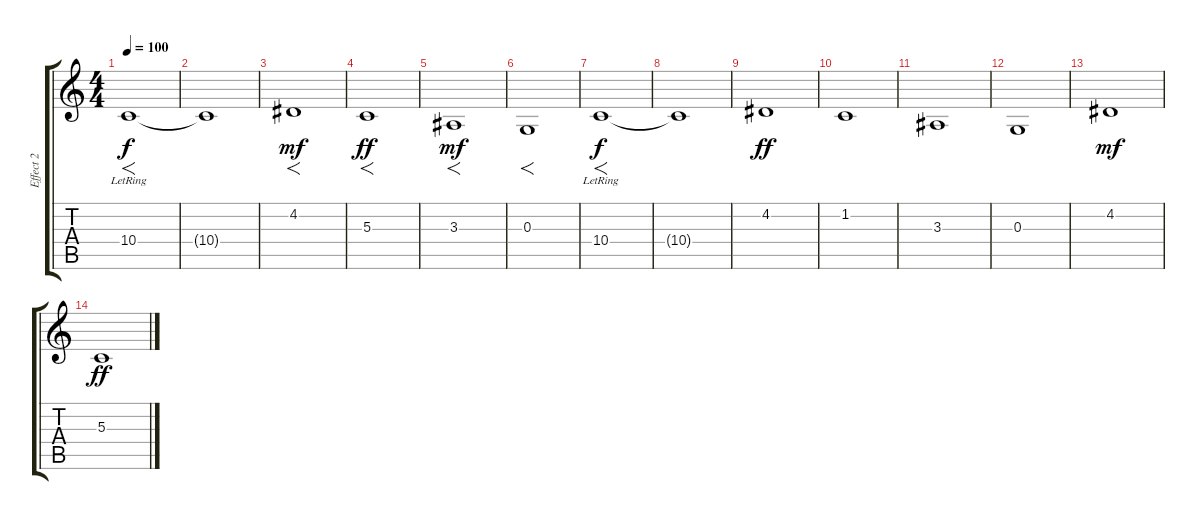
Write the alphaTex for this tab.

\track ("Effect 2" "Effect 2") {instrument choiraahs}
\staff {score tabs}
\tuning (E4 B3 G3 D3 A2 E2) {hide}
\ts (4 4)
\tempo 100
\clef g2
\ks c
10.4{lr}.1{f dy f} |
10.4{t}.1 |
4.2.1{f dy mf} |
5.3.1{f dy ff} |
3.3.1{f dy mf} |
0.3.1{f} |
10.4{lr}.1{f dy f} |
10.4{t}.1 |
4.2.1{dy ff} |
1.2.1 |
3.3.1 |
0.3.1 |
4.2.1{dy mf} |
5.3.1{dy ff}
